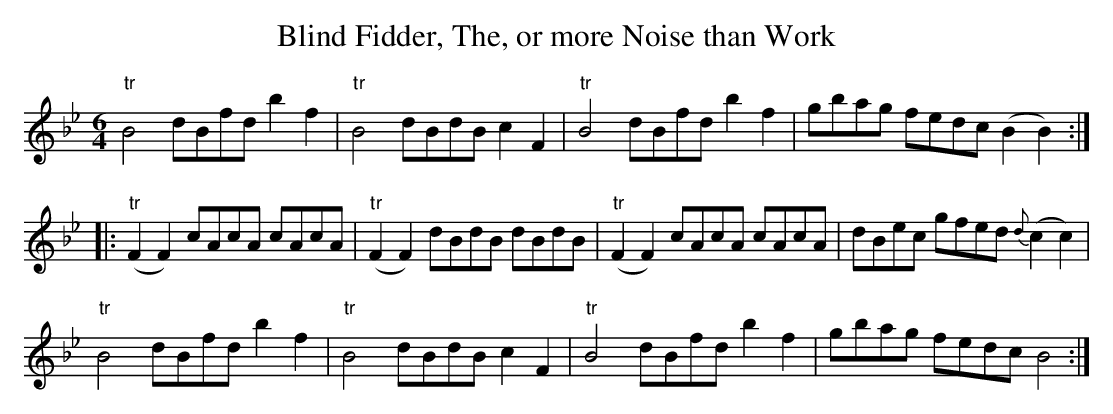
X:1
T:Blind Fidder, The, or more Noise than Work
M:6/4
L:1/8
K:Bb
"tr"B4 dBfd b2f2 | "tr"B4 dBdB c2F2 | "tr"B4 dBfd b2f2 | gbag fedc (B2 B2) :|
|: "tr"(F2 F2) cAcA cAcA | "tr"(F2 F2) dBdB dBdB | "tr"(F2 F2) cAcA cAcA | dBec gfed {d}(c2c2) |
"tr"B4 dBfd b2f2 | "tr"B4 dBdB c2F2 | "tr"B4 dBfd b2f2 | gbag fedc B4 :|
